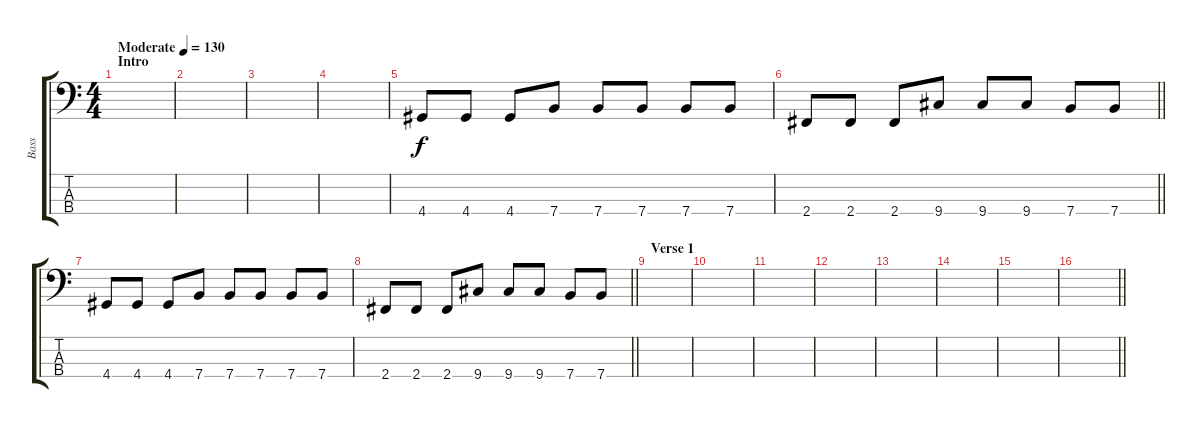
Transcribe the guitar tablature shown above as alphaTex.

\track ("Bass" "Bass") {instrument electricbasspick}
\staff {score tabs}
\tuning (G2 D2 A1 E1) {hide}
\ts (4 4)
\section ("" "Intro")
\tempo (130 "Moderate")
\clef f4
\ks c
|
|
|
|
4.4.8 4.4.8 4.4.8 7.4.8 7.4.8 7.4.8 7.4.8 7.4.8 |
\barLineRight lightlight
2.4.8 2.4.8 2.4.8 9.4.8 9.4.8 9.4.8 7.4.8 7.4.8 |
4.4.8 4.4.8 4.4.8 7.4.8 7.4.8 7.4.8 7.4.8 7.4.8 |
\barLineRight lightlight
2.4.8 2.4.8 2.4.8 9.4.8 9.4.8 9.4.8 7.4.8 7.4.8 |
\section ("" "Verse 1")
|
|
|
|
|
|
|
\barLineRight lightlight
